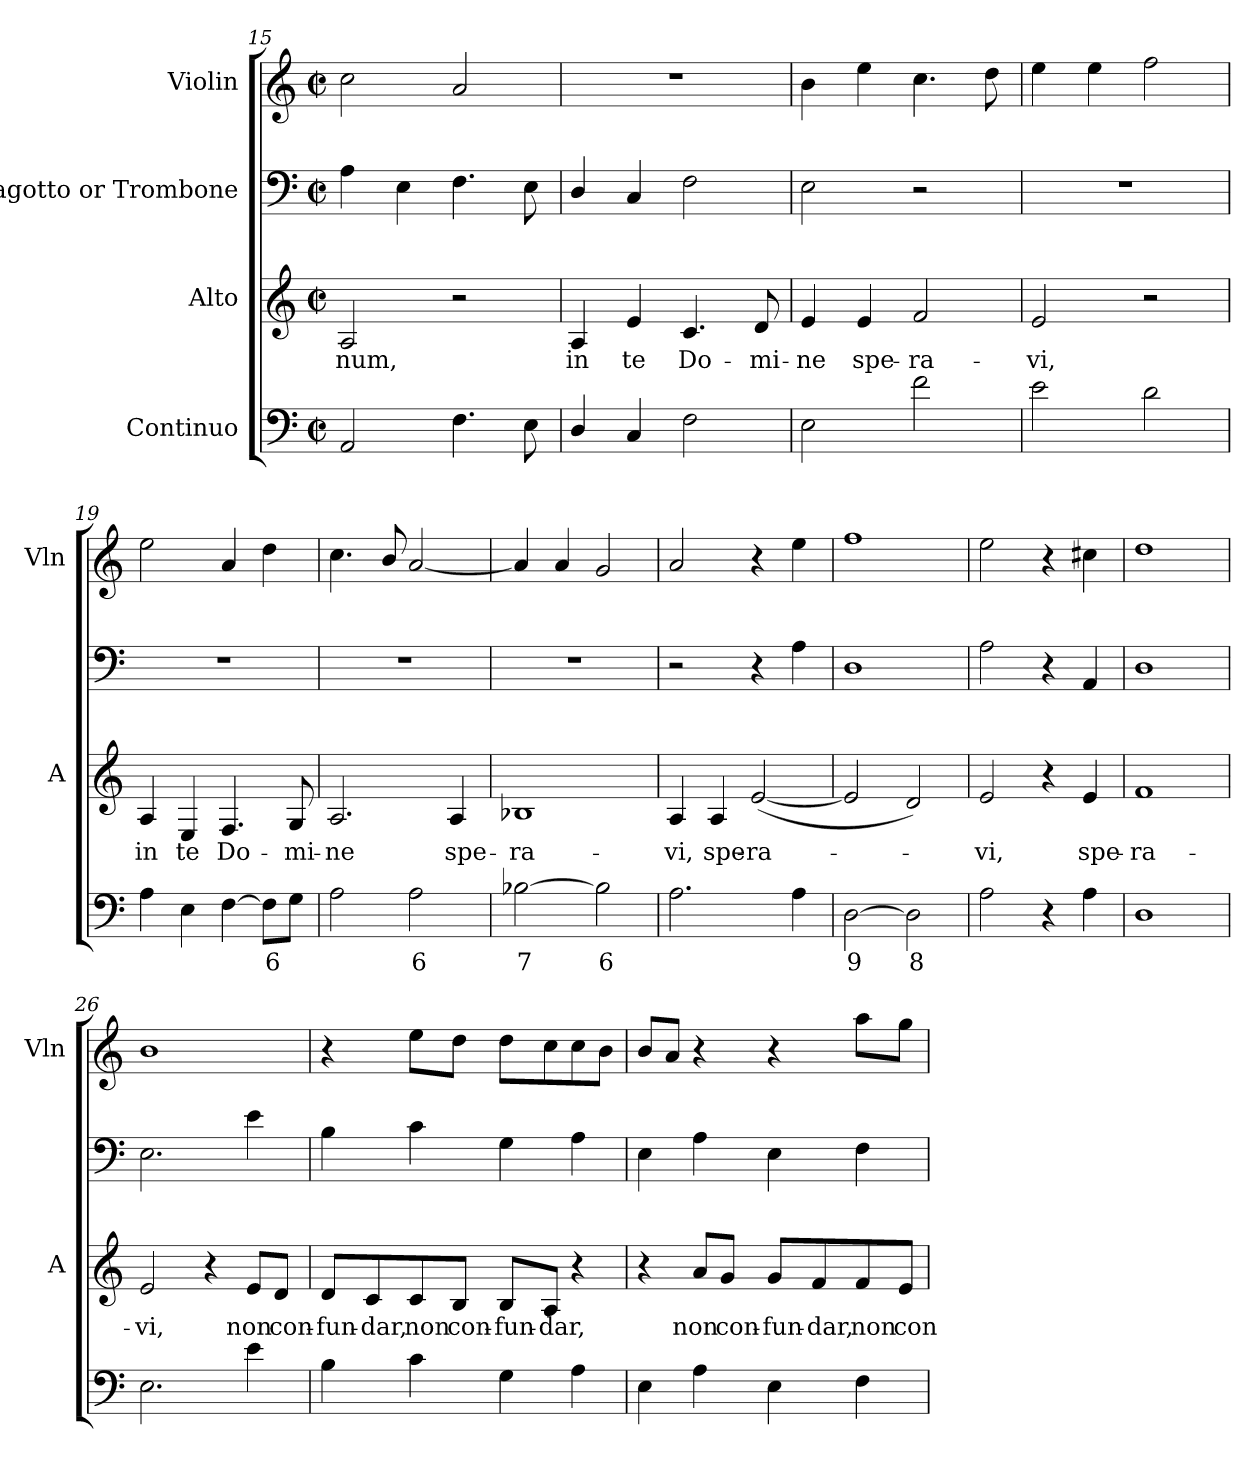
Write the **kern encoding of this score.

**kern	**text	**kern	**text	**kern	**kern
*part4	*part4	*part3	*part3	*part2	*part1
*staff4	*staff4	*staff3	*staff3	*staff2	*staff1
*I"Continuo	*	*I"Alto	*	*I"Fagotto or Trombone	*I"Violin
*	*	*I'A	*	*	*I'Vln
*clefF4	*	*clefG2	*	*clefF4	*clefG2
*k[]	*	*k[]	*	*k[]	*k[]
*C:	*	*C:	*	*C:	*C:
*M2/2	*	*M2/2	*	*M2/2	*M2/2
*met(c|)	*	*met(c|)	*	*met(c|)	*met(c|)
=15	=15	=15	=15	=15	=15
!	!	!	!LO:LY:b	!	!
2AA	.	2A	num,	4A	2cc
.	.	.	.	4E	.
4.F	.	2r	.	4.F	2a
8E	.	.	.	8E	.
=16	=16	=16	=16	=16	=16
!	!	!	!LO:LY:b	!	!
4D/	.	4A	in	4D/	1r
!	!	!	!LO:LY:b	!	!
4C	.	4e	te	4C	.
!	!	!	!LO:LY:b	!	!
2F	.	4.c	Do-	2F	.
!	!	!	!LO:LY:b	!	!
.	.	8d	-mi-	.	.
=17	=17	=17	=17	=17	=17
!	!	!	!LO:LY:b	!	!
2E	.	4e	-ne	2E	4b
!	!	!	!LO:LY:b	!	!
.	.	4e	spe-	.	4ee
!	!	!	!LO:LY:b	!	!
2f	.	2f	-ra-	2r	4.cc
.	.	.	.	.	8dd
=18	=18	=18	=18	=18	=18
!	!	!	!LO:LY:b	!	!
2e	.	2e	-vi,	1r	4ee
.	.	.	.	.	4ee
2d	.	2r	.	.	2ff
=19	=19	=19	=19	=19	=19
!	!	!	!LO:LY:b	!	!
4A	.	4A	in	1r	2ee
!	!	!	!LO:LY:b	!	!
4E	.	4E	te	.	.
!	!	!	!LO:LY:b	!	!
[4F	.	4.F	Do-	.	4a
!	!LO:LY:b	!	!	!	!
8FL]	6	.	.	.	4dd
!	!	!	!LO:LY:b	!	!
8GJ	.	8G	-mi-	.	.
=20	=20	=20	=20	=20	=20
!	!	!	!LO:LY:b	!	!
2A	.	2.A	-ne	1r	4.cc
.	.	.	.	.	8b/
!	!LO:LY:b	!	!	!	!
2A	6	.	.	.	[2a
!	!	!	!LO:LY:b	!	!
.	.	4A	spe-	.	.
!!LO:LB:g=z
=21	=21	=21	=21	=21	=21
!	!LO:LY:b	!	!LO:LY:b	!	!
[2B-X	7	1B-X	-ra-	1r	4a]
.	.	.	.	.	4a
!	!LO:LY:b	!	!	!	!
2B-]	6	.	.	.	2g
=22	=22	=22	=22	=22	=22
!	!	!	!LO:LY:b	!	!
2.A	.	4A	-vi,	2r	2a
!	!	!	!LO:LY:b	!	!
.	.	4A	spe-	.	.
!	!	!	!LO:LY:b	!	!
.	.	(<[2e	-ra-	4r	4r
4A	.	.	.	4A	4ee
=23	=23	=23	=23	=23	=23
!	!LO:LY:b	!	!	!	!
[2D	9	2e]	.	1D	1ff
!	!LO:LY:b	!	!	!	!
2D]	8	2d)	.	.	.
=24	=24	=24	=24	=24	=24
!	!	!	!LO:LY:b	!	!
2A	.	2e	vi,	2A	2ee
4r	.	4r	.	4r	4r
!	!	!	!LO:LY:b	!	!
4A	.	4e	spe-	4AA	4cc#X
=25	=25	=25	=25	=25	=25
!	!	!	!LO:LY:b	!	!
1D	.	1f	-ra-	1D	1dd
=26	=26	=26	=26	=26	=26
!	!	!	!LO:LY:b	!	!
2.E	.	2e	-vi,	2.E	1b
.	.	4r	.	.	.
!	!	!	!LO:LY:b	!	!
4e	.	8e/L	non	4e	.
!	!	!	!LO:LY:b	!	!
.	.	8d/J	con-	.	.
=27	=27	=27	=27	=27	=27
!	!	!	!LO:LY:b	!	!
4B	.	8d/L	-fun-	4B	4r
!	!	!	!LO:LY:b	!	!
.	.	8c/	-dar,	.	.
!	!	!	!LO:LY:b	!	!
4c	.	8c/	non	4c	8eeL
!	!	!	!LO:LY:b	!	!
.	.	8B/J	con-	.	8ddJ
!	!	!	!LO:LY:b	!	!
4G	.	8B/L	-fun-	4G	8ddL
!	!	!	!LO:LY:b	!	!
.	.	8A/J	-dar,	.	8cc
4A	.	4r	.	4A	8cc
.	.	.	.	.	8bJ
!!LO:LB:g=z
=28	=28	=28	=28	=28	=28
4E	.	4r	.	4E	8bL
.	.	.	.	.	8aJ
!	!	!	!LO:LY:b	!	!
4A	.	8a/L	non	4A	4r
!	!	!	!LO:LY:b	!	!
.	.	8g/J	con-	.	.
!	!	!	!LO:LY:b	!	!
4E	.	8g/L	-fun-	4E	4r
!	!	!	!LO:LY:b	!	!
.	.	8f/	-dar,	.	.
!	!	!	!LO:LY:b	!	!
4F	.	8f/	non	4F	8aaL
!	!	!	!LO:LY:b	!	!
.	.	8e/J	con-	.	8ggJ
=	=	=	=	=	=
*-	*-	*-	*-	*-	*-
